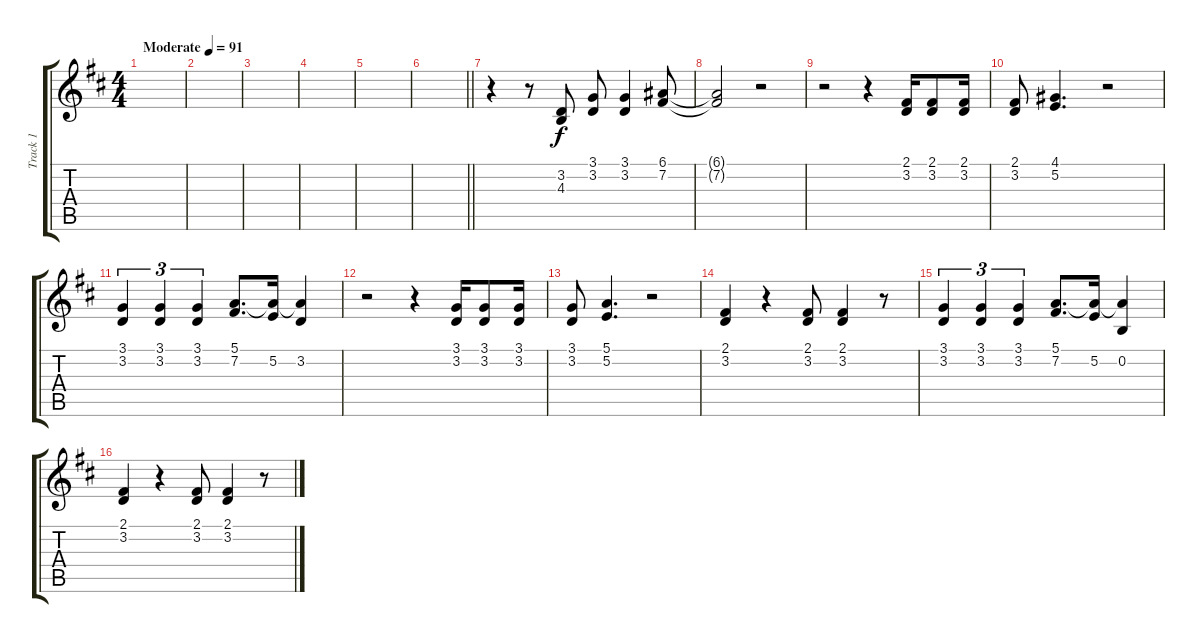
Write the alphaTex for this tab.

\track ("Track 1" "Track 1") {instrument tenorsax}
\staff {score tabs}
\tuning (E4 B3 G3 D3 A2 E2) {hide}
\ts (4 4)
\tempo (91 "Moderate")
\clef g2
\ks d
|
|
|
|
|
\barLineRight lightlight
|
r.4 r.8 (3.2 4.3).8 (3.1 3.2).8 (3.1 3.2).4 (6.1 7.2).8 |
(6.1{t} 7.2{t}).2 r.2 |
r.2 r.4 (2.1 3.2).16 (2.1 3.2).8 (2.1 3.2).16 |
(2.1 3.2).8 (4.1 5.2).4{d} r.2 |
(3.1 3.2).4{tu (3 2)} (3.1 3.2).4{tu (3 2)} (3.1 3.2).4{tu (3 2)} (5.1 7.2).8{d} (5.1{t} 5.2).16 (5.1{t} 3.2).4 |
r.2 r.4 (3.1 3.2).16 (3.1 3.2).8 (3.1 3.2).16 |
(3.1 3.2).8 (5.1 5.2).4{d} r.2 |
(2.1 3.2).4 r.4 (2.1 3.2).8 (2.1 3.2).4 r.8 |
(3.1 3.2).4{tu (3 2)} (3.1 3.2).4{tu (3 2)} (3.1 3.2).4{tu (3 2)} (5.1 7.2).8{d} (5.1{t} 5.2).16 (5.1{t} 0.2).4 |
(2.1 3.2).4 r.4 (2.1 3.2).8 (2.1 3.2).4 r.8
